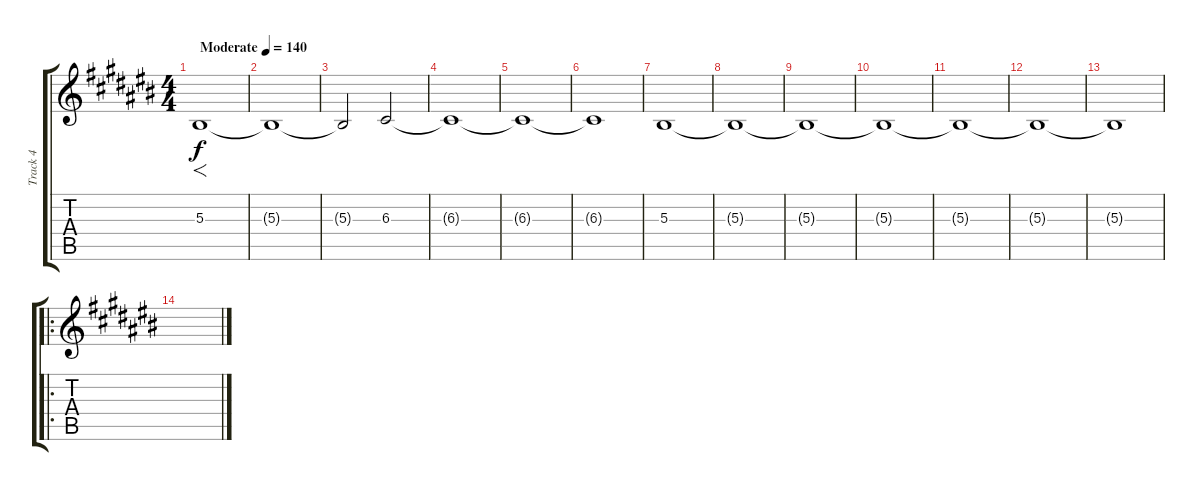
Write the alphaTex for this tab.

\track ("Track 4" "Track 4") {instrument stringensemble1}
\staff {score tabs}
\tuning (E4 B3 G3 D3 A2 E2) {hide}
\ts (4 4)
\tempo (140 "Moderate")
\clef g2
\ks c#
5.3.1{f dy f instrument stringensemble1} |
5.3{t}.1 |
5.3{t}.2 6.3.2 |
6.3{t}.1 |
6.3{t}.1 |
6.3{t}.1 |
5.3.1 |
5.3{t}.1 |
5.3{t}.1 |
5.3{t}.1 |
5.3{t}.1 |
5.3{t}.1 |
5.3{t}.1 |
\ro
